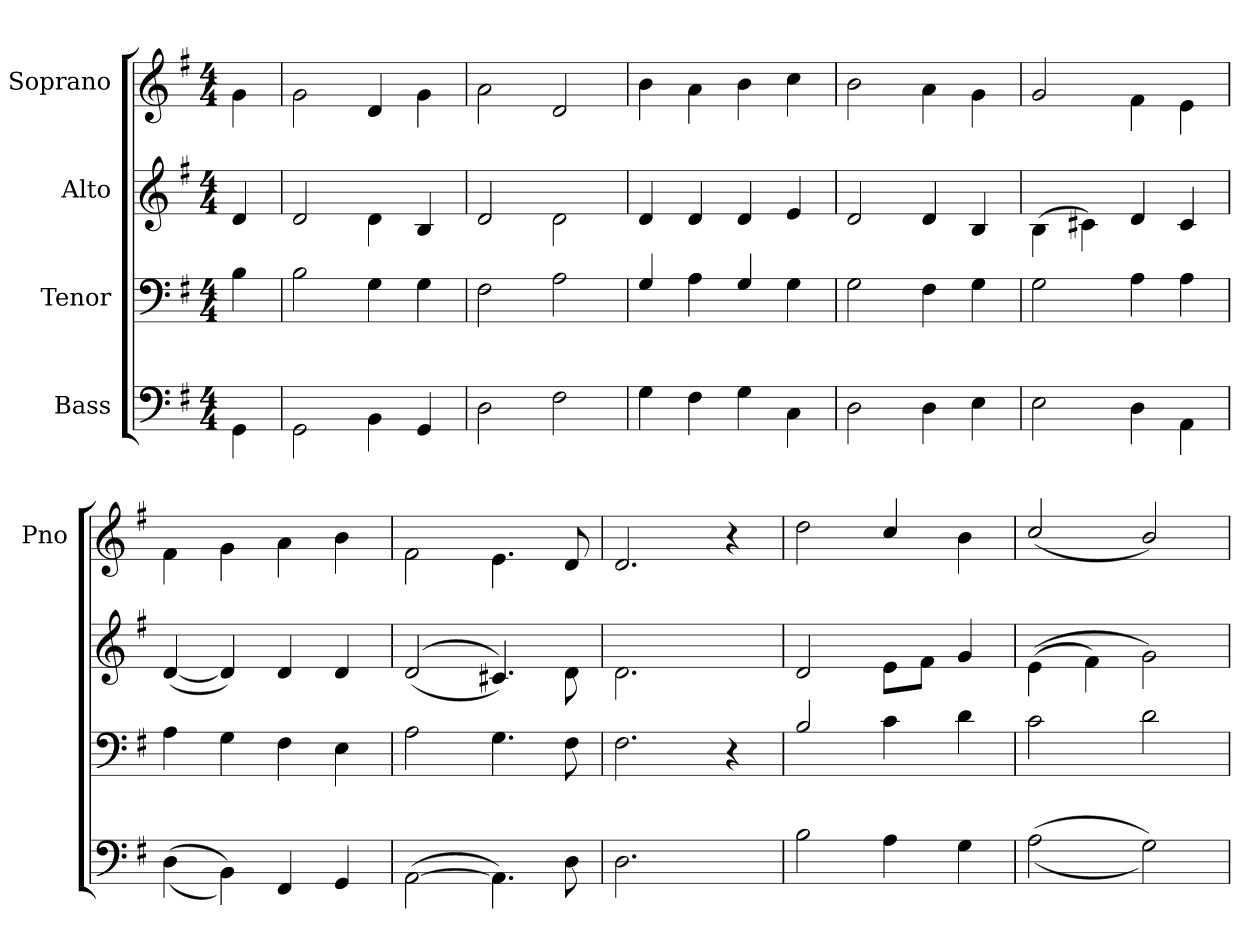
**kern	**kern	**kern	**kern
*part4	*part3	*part2	*part1
*staff4	*staff3	*staff2	*staff1
*I"Bass	*I"Tenor	*I"Alto	*I"Soprano
*	*	*	*I'Pno
*clefF4	*clefF4	*clefG2	*clefG2
*k[f#]	*k[f#]	*k[f#]	*k[f#]
*G:	*G:	*G:	*G:
*M4/4	*M4/4	*M4/4	*M4/4
=	=	=	=
4GG!\	4B!\	4d!/	4g!\
=	=	=	=
2GG\	2B\	2d/	2g\
4BB\	4G\	4d\	4d/
4GG/	4G\	4B/	4g\
=	=	=	=
2D\	2F#\	2d/	2a\
2F#\	2A\	2d\	2d/
=	=	=	=
4G\	4G/	4d/	4b\
4F#\	4A\	4d/	4a\
4G\	4G/	4d/	4b\
4C\	4G\	4e/	4cc\
=	=	=	=
2D\	2G\	2d/	2b\
4D\	4F#\	4d/	4a\
4E!\	4G!\	4B!/	4g!\
=	=	=	=
2E\	2G\	(<4B\	2g/
.	.	4c#X\)	.
4D\	4A\	4d/	4f#\
4AA\	4A\	4c#/	4e\
=	=	=	=
(<(>4D\	4A\	(>[4d/	4f#\
4BB\))	4G\	4d/])	4g\
4FF#/	4F#\	4d/	4a\
4GG/	4E\	4d/	4b\
=	=	=	=
(>[2AA\	2A\	(>(<2d/	2f#\
4.AA\])	4.G\	4.c#X/))	4.e\
8D\	8F#\	8d\	8d/
=	=	=	=
2.D\	2.F#\	2.d\	2.d/
4ryy	4r	4ryy	4r
=	=	=	=
2B\	2B/	2d/	2dd\
4A\	4c\	8e\L	4cc/
.	.	8f#\J	.
4G\	4d\	4g/	4b\
=	=	=	=
(<(>2A\	2c\	(<(<4e\	(>2cc/
.	.	4f#\)	.
2G\))	2d\	2g\)	2b/)
=	=	=	=
*-	*-	*-	*-
